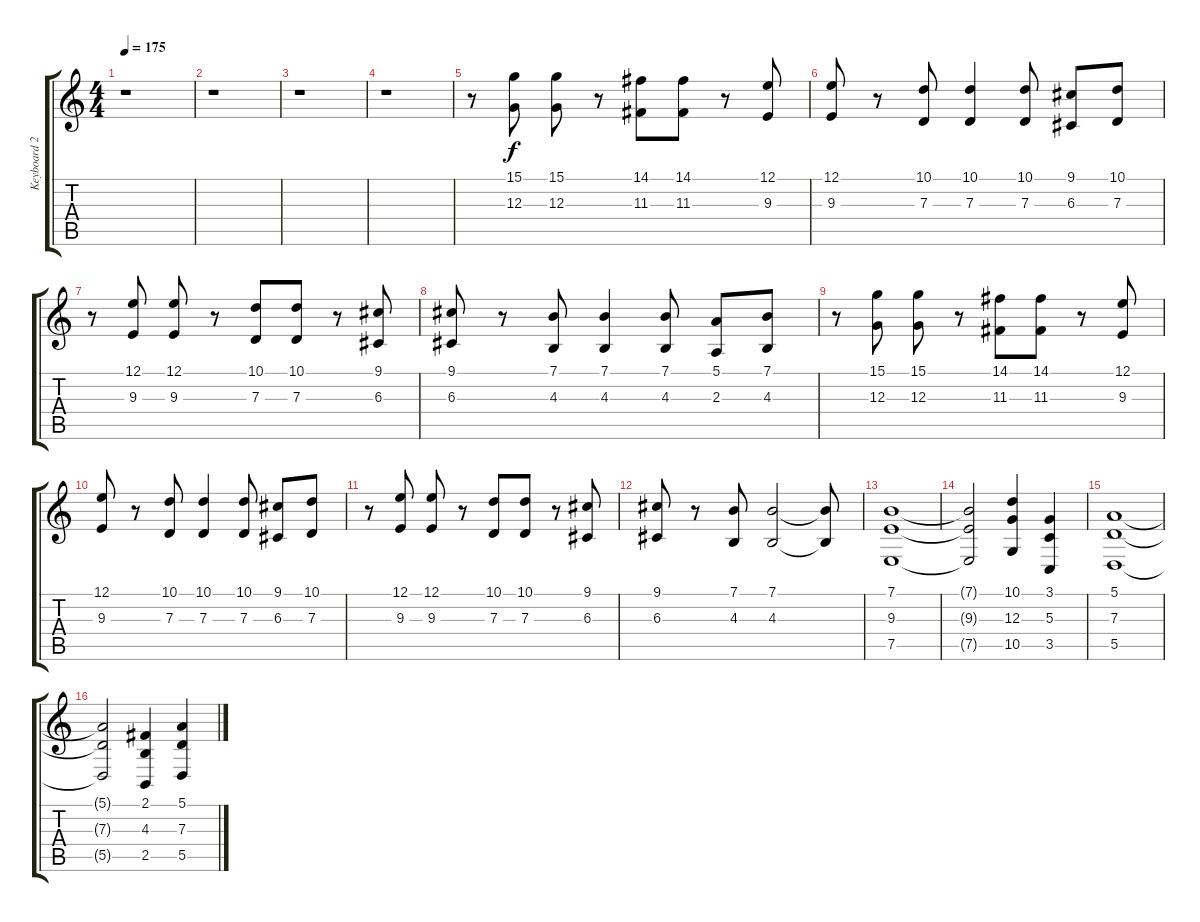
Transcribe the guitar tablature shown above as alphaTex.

\track ("Keyboard 2" "Keyboard 2") {mute instrument stringensemble1}
\staff {score tabs}
\tuning (E4 B3 G3 D3 A2 E2) {hide}
\ts (4 4)
\tempo 175
\clef g2
\ks c
r.1{dy f} |
r.1 |
r.1 |
r.1 |
r.8 (15.1 12.3).8{volume 14} (15.1 12.3).8 r.8 (14.1 11.3).8 (14.1 11.3).8 r.8 (12.1 9.3).8 |
(12.1 9.3).8 r.8 (10.1 7.3).8 (10.1 7.3).4 (10.1 7.3).8 (9.1 6.3).8 (10.1 7.3).8 |
r.8 (12.1 9.3).8 (12.1 9.3).8 r.8 (10.1 7.3).8 (10.1 7.3).8 r.8 (9.1 6.3).8 |
(9.1 6.3).8 r.8 (7.1 4.3).8 (7.1 4.3).4 (7.1 4.3).8 (5.1 2.3).8 (7.1 4.3).8 |
r.8 (15.1 12.3).8{volume 14} (15.1 12.3).8 r.8 (14.1 11.3).8 (14.1 11.3).8 r.8 (12.1 9.3).8 |
(12.1 9.3).8 r.8 (10.1 7.3).8 (10.1 7.3).4 (10.1 7.3).8 (9.1 6.3).8 (10.1 7.3).8 |
r.8 (12.1 9.3).8 (12.1 9.3).8 r.8 (10.1 7.3).8 (10.1 7.3).8 r.8 (9.1 6.3).8 |
(9.1 6.3).8 r.8 (7.1 4.3).8 (7.1 4.3).2 (7.1{t} 4.3{t}).8 |
(7.1 9.3 7.5).1{volume 11} |
(7.1{t} 9.3{t} 7.5{t}).2 (10.1 12.3 10.5).4 (3.1 5.3 3.5).4 |
(5.1 7.3 5.5).1 |
(5.1{t} 7.3{t} 5.5{t}).2 (2.1 4.3 2.5).4 (5.1 7.3 5.5).4
